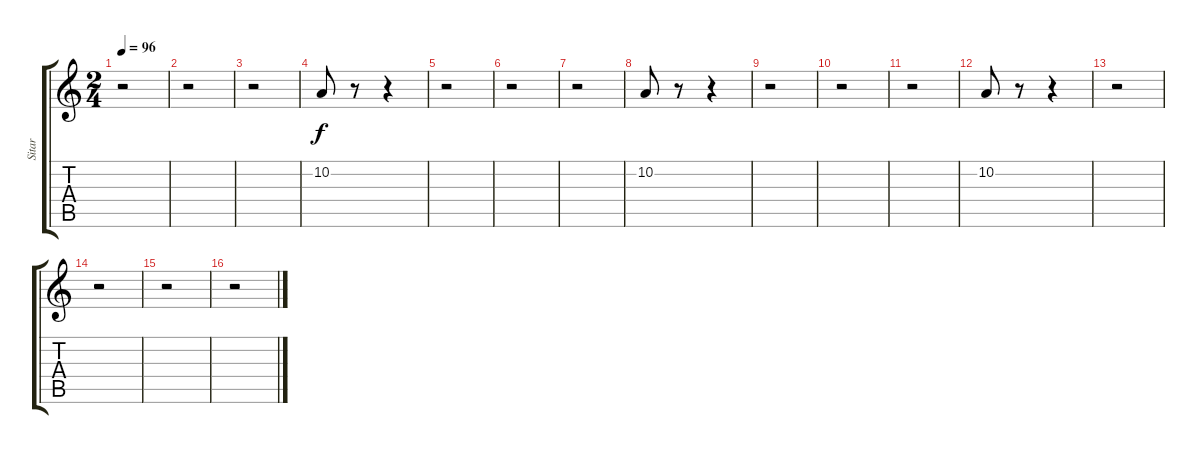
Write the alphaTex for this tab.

\track ("Sitar" "Sitar") {instrument sitar}
\staff {score tabs}
\tuning (E4 B3 G3 D3 A2 E2) {hide}
\ts (2 4)
\tempo 96
\clef g2
\ks c
r.2{dy f} |
r.2 |
r.2 |
10.2.8 r.8 r.4 |
r.2 |
r.2 |
r.2 |
10.2.8 r.8 r.4 |
r.2 |
r.2 |
r.2 |
10.2.8 r.8 r.4 |
r.2 |
r.2 |
r.2 |
r.2
